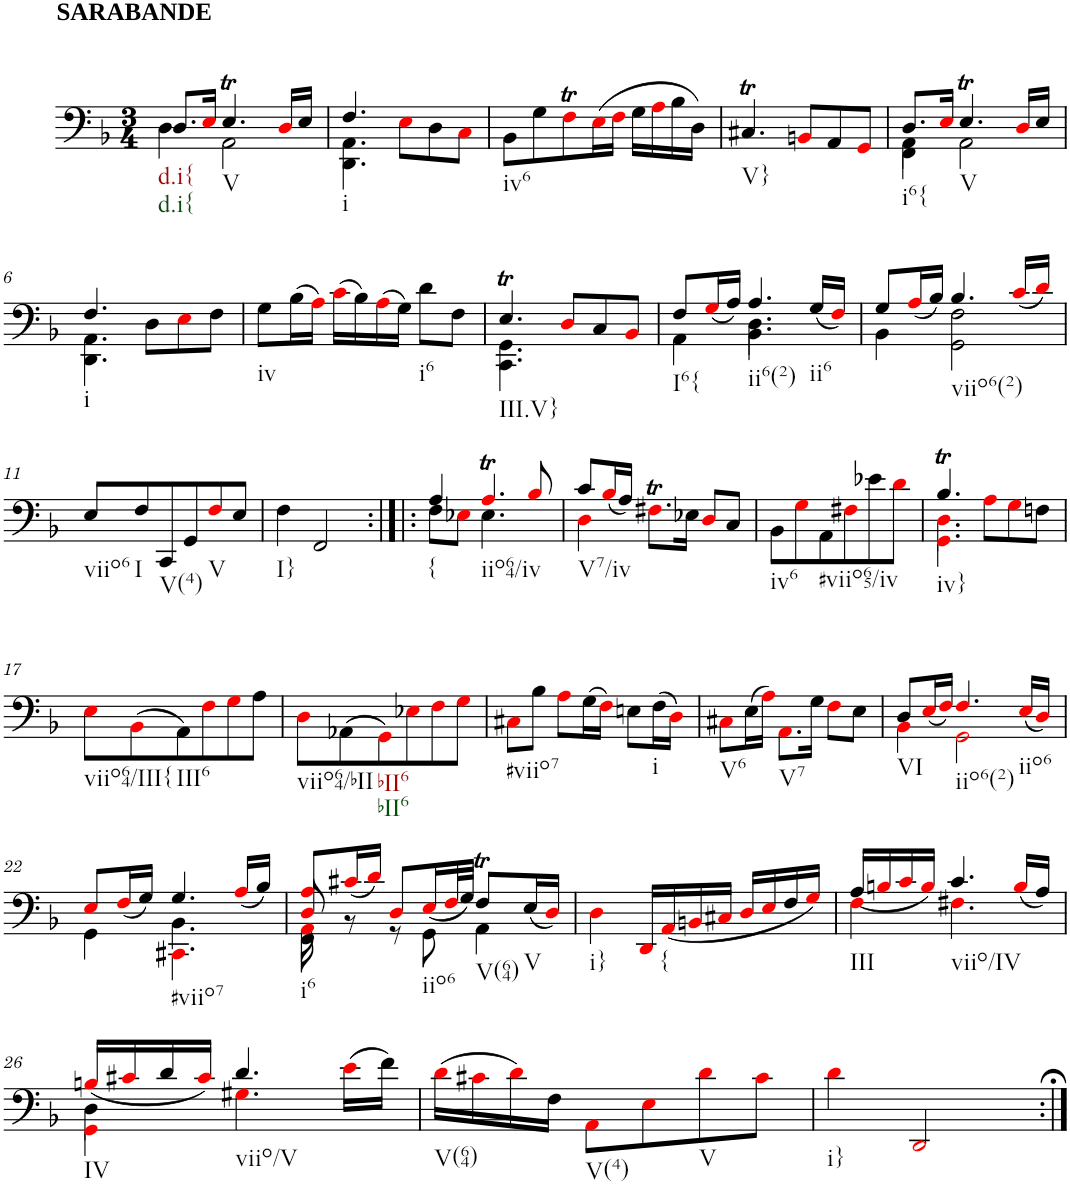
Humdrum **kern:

**kern
*part1
*staff1
*I"Piano
*I'Pno.
*clefF4
*k[b-]
*M3/4
=1
*^
!LO:TX:a:B:t=SARABANDE	!
!LO:TX:b:t=d.i{	!
!LO:TX:b:t=d.i{	!
8.D/L	4D\
16Ei/Jk	.
!LO:TX:b:t=V	!
4.Et/	2AA\
16Di/LL	.
16E/JJ	.
=2	=2
*	*^
!LO:TX:b:t=i	!	!
4.F/	4.AA\	4.DD\
8Ei\L	4.ryy	4.ryy
8D\	.	.
8Ci\J	.	.
*v	*v	*v
=3
!LO:TX:b:t=iv6
8BB-\L
8G\
8FTi\
(16Ei\L
16Fi\JJ
16G\LL
16Ai\
16B-\
16D\JJ)
=4
!LO:TX:b:t=V}
4.C#Xt/
8BBni/L
8AA/
8GGi/J
=5
*^
*	*^
!LO:TX:b:t=i6{	!	!
8.D/L	4AA\	4FF\
16Ei/Jk	.	.
!LO:TX:b:t=V	!	!
4.Et/	2AA\	2ryy
16Di/LL	.	.
16E/JJ	.	.
!!LO:LB:g=z	!!	!!
=6	=6	=6
!LO:TX:b:t=i	!	!
4.F/	4.AA\	4.DD\
8D\L	4.ryy	4.ryy
8Ei\	.	.
8F\J	.	.
*v	*v	*v
=7
!LO:TX:b:t=iv
8G\L
(16B-\L
16Ai\JJ)
(16ci\LL
16B-\)
(16Ai\
16G\JJ)
!LO:TX:b:t=i6
8d\L
8F\J
=8
*^
*	*^
!LO:TX:b:t=III.V}	!	!
4.Et/	4.GG\	4.CC\
8Di/L	4.ryy	4.ryy
8C/	.	.
8BB-i/J	.	.
=9	=9	=9
!LO:TX:b:t=I6{	!	!
8F/L	4AA\	4ryy
(<16Gi/L	.	.
16A/JJ)	.	.
!LO:TX:b:t=ii6(2)	!	!
4.A/	4.D\	4.BB-\
!LO:TX:b:t=ii6	!	!
(<16G/LL	8ryy	8ryy
16Fi/JJ)	.	.
=10	=10	=10
8G/L	4BB-\	4ryy
(<16Ai/L	.	.
16B-/JJ)	.	.
!LO:TX:b:t=viio6(2)	!	!
4.B-/	2F\	2GG\
(<16ci/LL	.	.
16di/JJ)	.	.
*v	*v	*v
!!LO:LB:g=z
=11
!LO:TX:b:t=viio6
8E/L
!LO:TX:b:t=I
8F/
!LO:TX:b:t=V(4)
8CC/
8GG/
!LO:TX:b:t=V
8Fi/
8E/J
=12
!LO:TX:b:t=I}
4F\
2FF/
=13:|!|:
*^
!LO:TX:b:t={	!
4A/	8F\L
.	8E-Xi\J
!LO:TX:b:t=iio64/iv	!
4.Ati/	4.E-\
8B-i/	8ryy
=14	=14
!LO:TX:b:t=V7/iv	!
8c/L	4Di\
(<16B-i/L	.
16A/JJ)	.
8.F#Xti\L	2ryy
16E-X\Jk	.
8Di/L	.
8C/J	.
*v	*v
=15
!LO:TX:b:t=iv6
8BB-\L
8Gi\
!LO:TX:b:t=#viio65/iv
8AA\
8F#Xi\
8e-X\
8di\J
=16
*^
*	*^
!LO:TX:b:t=iv}	!	!
4.B-T/	4.Di\	4.GGi\
8Ai\L	4.ryy	4.ryy
8Gi\	.	.
8Fn\J	.	.
*v	*v	*v
!!LO:LB:g=z
=17
!LO:TX:b:t=viio64/III{
8Ei\L
(8BB-i\
!LO:TX:b:t=III6
8AA\)
8Fi\
8Gi\
8A\J
=18
!LO:TX:b:t=viio64/bII
8Di\L
(8AA-X\
!LO:TX:b:t=bII6
!LO:TX:b:t=bII6
8GGi\)
8E-Xi\
8Fi\
8Gi\J
=19
!LO:TX:b:t=#viio7
8C#Xi\L
8B-\J
8Ai\L
(16G\L
16Fi\JJ)
8En\L
!LO:TX:b:t=i
(16F\L
16Di\JJ)
=20
!LO:TX:b:t=V6
8C#Xi\L
(16E\L
16Ai\JJ)
!LO:TX:b:t=V7
8.AAi\L
16G\Jk
8Fi\L
8E\J
=21
*^
!LO:TX:b:t=VI	!
8D/L	4BB-i\
(<16Ei/L	.
16Fi/JJ)	.
!LO:TX:b:t=iio6(2)	!
4.Fi/	2GGi\
!LO:TX:b:t=iio6	!
(<16Ei/LL	.
16Di/JJ)	.
!!LO:LB:g=z	!!
=22	=22
*	*^
8Ei/L	4GG\	4ryy
(<16Fi/L	.	.
16G/JJ)	.	.
!LO:TX:b:t=#viio7	!	!
4.G/	4.BB-\	4.CC#Xi\
(<16Ai/LL	8ryy	8ryy
16B-/JJ)	.	.
=23	=23	=23
*	*	*^
!LO:TX:b:t=i6	!	!	!
8Ai/L	8FF\	8Di/	8AAi\
(<16c#Xi/L	8r	2ryy	2ryy
16di/JJ)	.	.	.
8Di/L	8r	.	.
!LO:TX:b:t=iio6	!	!	!
(<16Ei/L	8GG\	.	.
32Fi/L	.	.	.
32G/JJJ)	.	.	.
!LO:TX:b:t=V(64)	!	!	!
8FT/L	4AA\	.	.
!LO:TX:b:t=V	!	!	!
(<16E/L	.	8ryy	8ryy
16Di/JJ)	.	.	.
*v	*v	*v	*v
=24
!LO:TX:b:t=i}
4Di\
16DDi/LL
!LO:TX:b:t={
(16AAi/
16BBni/
16C#Xi/JJ
16Di/LL
16Ei/
16F/
16Gi/JJ)
=25
*^
!LO:TX:b:t=III	!
(<16A/LL	4Fi\
16Bni/	.
16ci/	.
16Bi/JJ)	.
!LO:TX:b:t=viio/IV	!
4.c/	4.F#Xi\
(<16Bi/LL	8ryy
16A/JJ)	.
!!LO:LB:g=z	!!
=26	=26
*	*^
!LO:TX:b:t=IV	!	!
(<16Bni/LL	4GGi\	4D\
16c#Xi/	.	.
16d/	.	.
16c#i/JJ)	.	.
!LO:TX:b:t=viio/V	!	!
4.d/	4.G#Xi\	2ryy
(16ei\LL	8ryy	.
16f\JJ)	.	.
*v	*v	*v
=27
!LO:TX:b:t=V(64)
(16di\LL
16c#Xi\
16di\)
16F\JJ
!LO:TX:b:t=V(4)
8AAi\L
8Ei\
!LO:TX:b:t=V
8di\
8c#i\J
=28
!LO:TX:b:t=i}
4di\
2DDi/
=:|!
*-
